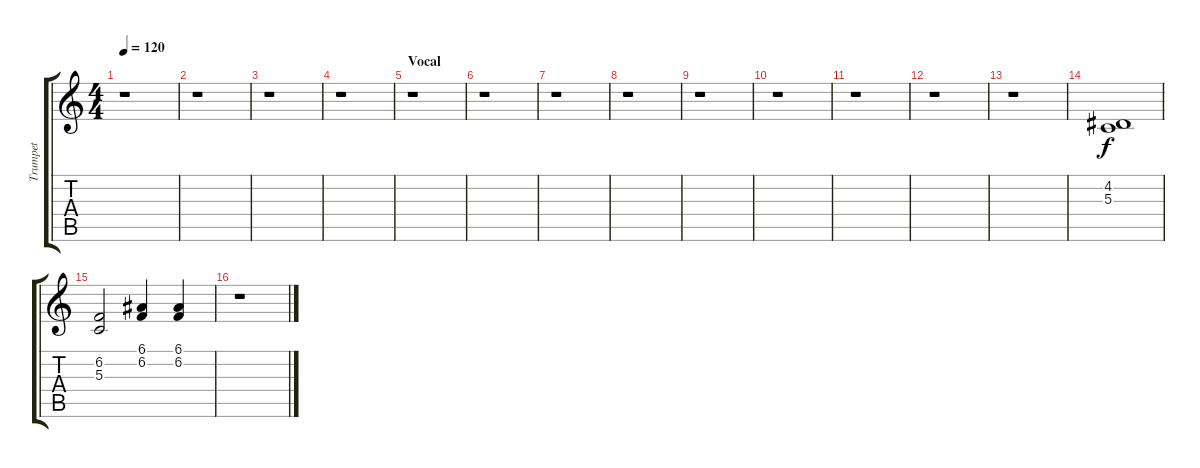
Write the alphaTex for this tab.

\track ("Trumpet" "Trumpet") {instrument trumpet}
\staff {score tabs}
\tuning (E4 B3 G3 D3 A2 E2) {hide}
\ts (4 4)
\tempo 120
\clef g2
\ks c
r.1{dy f instrument trumpet} |
r.1 |
r.1 |
r.1 |
\section ("" "Vocal")
r.1 |
r.1 |
r.1 |
r.1 |
r.1 |
r.1 |
r.1 |
r.1 |
r.1 |
(4.2 5.3).1{volume 16} |
(6.2 5.3).2 (6.1 6.2).4 (6.1 6.2).4 |
r.1
